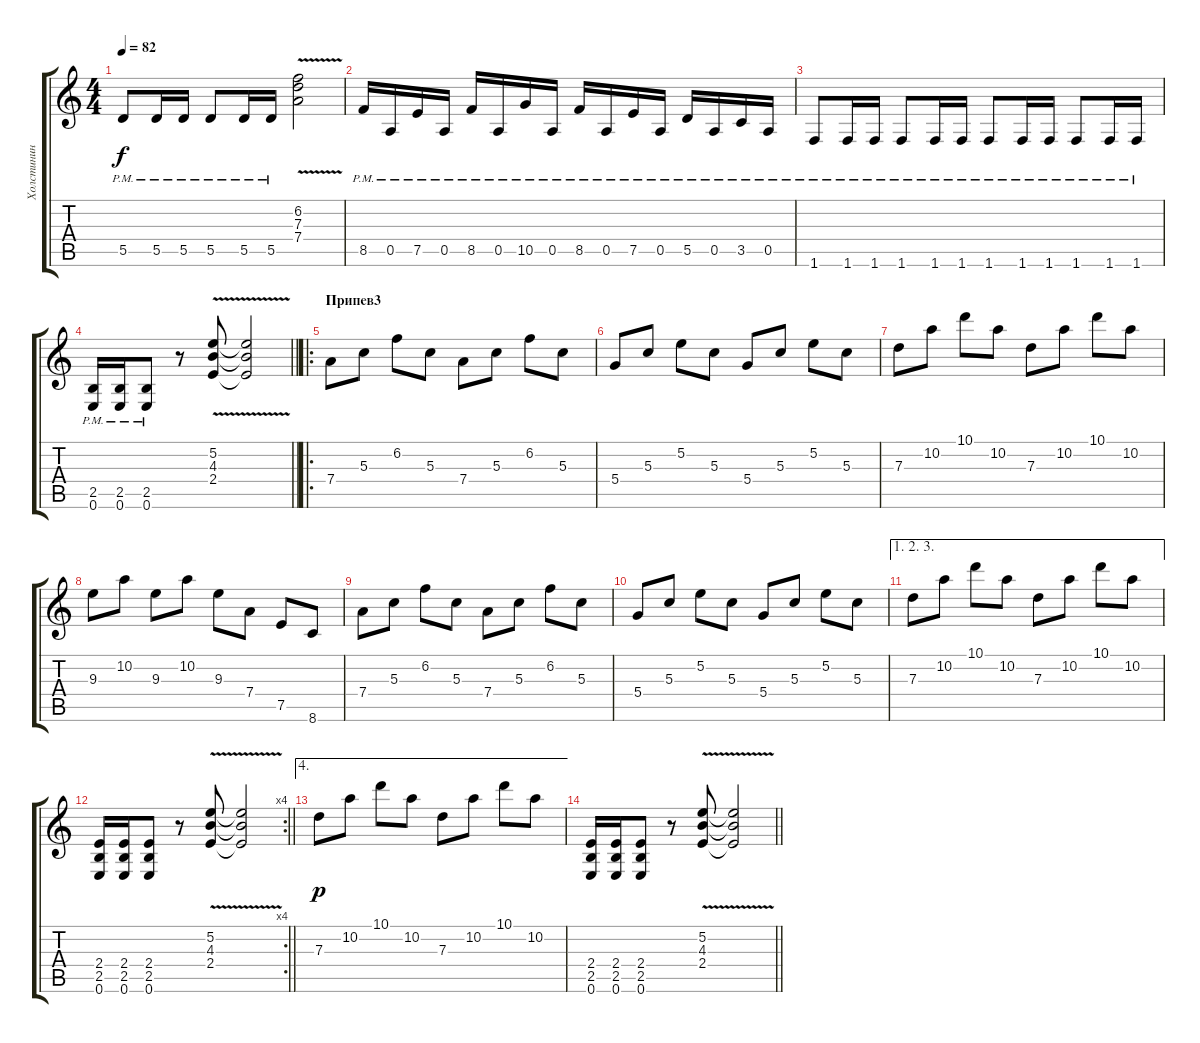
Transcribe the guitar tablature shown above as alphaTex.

\track ("Холстинин 1" "Холстинин ") {instrument overdrivenguitar}
\staff {score tabs}
\tuning (E4 B3 G3 D3 A2 E2) {hide}
\ts (4 4)
\tempo 82
\clef g2
\ks c
5.5{pm}.8{dy f} 5.5{pm}.16 5.5{pm}.16 5.5{pm}.8 5.5{pm}.16 5.5{pm}.16 (6.2{v} 7.3{v} 7.4{v}).2 |
8.5{pm}.16 0.5{pm}.16 7.5{pm}.16 0.5{pm}.16 8.5{pm}.16 0.5{pm}.16 10.5{pm}.16 0.5{pm}.16 8.5{pm}.16 0.5{pm}.16 7.5{pm}.16 0.5{pm}.16 5.5{pm}.16 0.5{pm}.16 3.5{pm}.16 0.5{pm}.16 |
1.6{pm}.8 1.6{pm}.16 1.6{pm}.16 1.6{pm}.8 1.6{pm}.16 1.6{pm}.16 1.6{pm}.8 1.6{pm}.16 1.6{pm}.16 1.6{pm}.8 1.6{pm}.16 1.6{pm}.16 |
\barLineRight lightlight
(2.5 0.6{pm}).16 (2.5 0.6{pm}).16 (2.5 0.6{pm}).8 r.8 (5.2{v} 4.3{v} 2.4{v}).8 (5.2{t} 4.3{t} 2.4{t}).2 |
\ro
\section ("" "Припев3")
7.4.8 5.3.8 6.2.8 5.3.8 7.4.8 5.3.8 6.2.8 5.3.8 |
5.4.8 5.3.8 5.2.8 5.3.8 5.4.8 5.3.8 5.2.8 5.3.8 |
7.3.8 10.2.8 10.1.8 10.2.8 7.3.8 10.2.8 10.1.8 10.2.8 |
9.3.8 10.2.8 9.3.8 10.2.8 9.3.8 7.4.8 7.5.8 8.6.8 |
7.4.8 5.3.8 6.2.8 5.3.8 7.4.8 5.3.8 6.2.8 5.3.8 |
5.4.8 5.3.8 5.2.8 5.3.8 5.4.8 5.3.8 5.2.8 5.3.8 |
\ae (1 2 3)
7.3.8 10.2.8 10.1.8 10.2.8 7.3.8 10.2.8 10.1.8 10.2.8 |
\rc 4
\barLineRight lightlight
(2.4 2.5 0.6).16 (2.4 2.5 0.6).16 (2.4 2.5 0.6).8 r.8 (5.2{v} 4.3{v} 2.4{v}).8 (5.2{t} 4.3{t} 2.4{t}).2 |
\ae 4
7.3.8{dy p} 10.2.8 10.1.8 10.2.8 7.3.8 10.2.8 10.1.8 10.2.8 |
\barLineRight lightlight
(2.4 2.5 0.6).16 (2.4 2.5 0.6).16 (2.4 2.5 0.6).8 r.8 (5.2{v} 4.3{v} 2.4{v}).8 (5.2{t} 4.3{t} 2.4{t}).2
